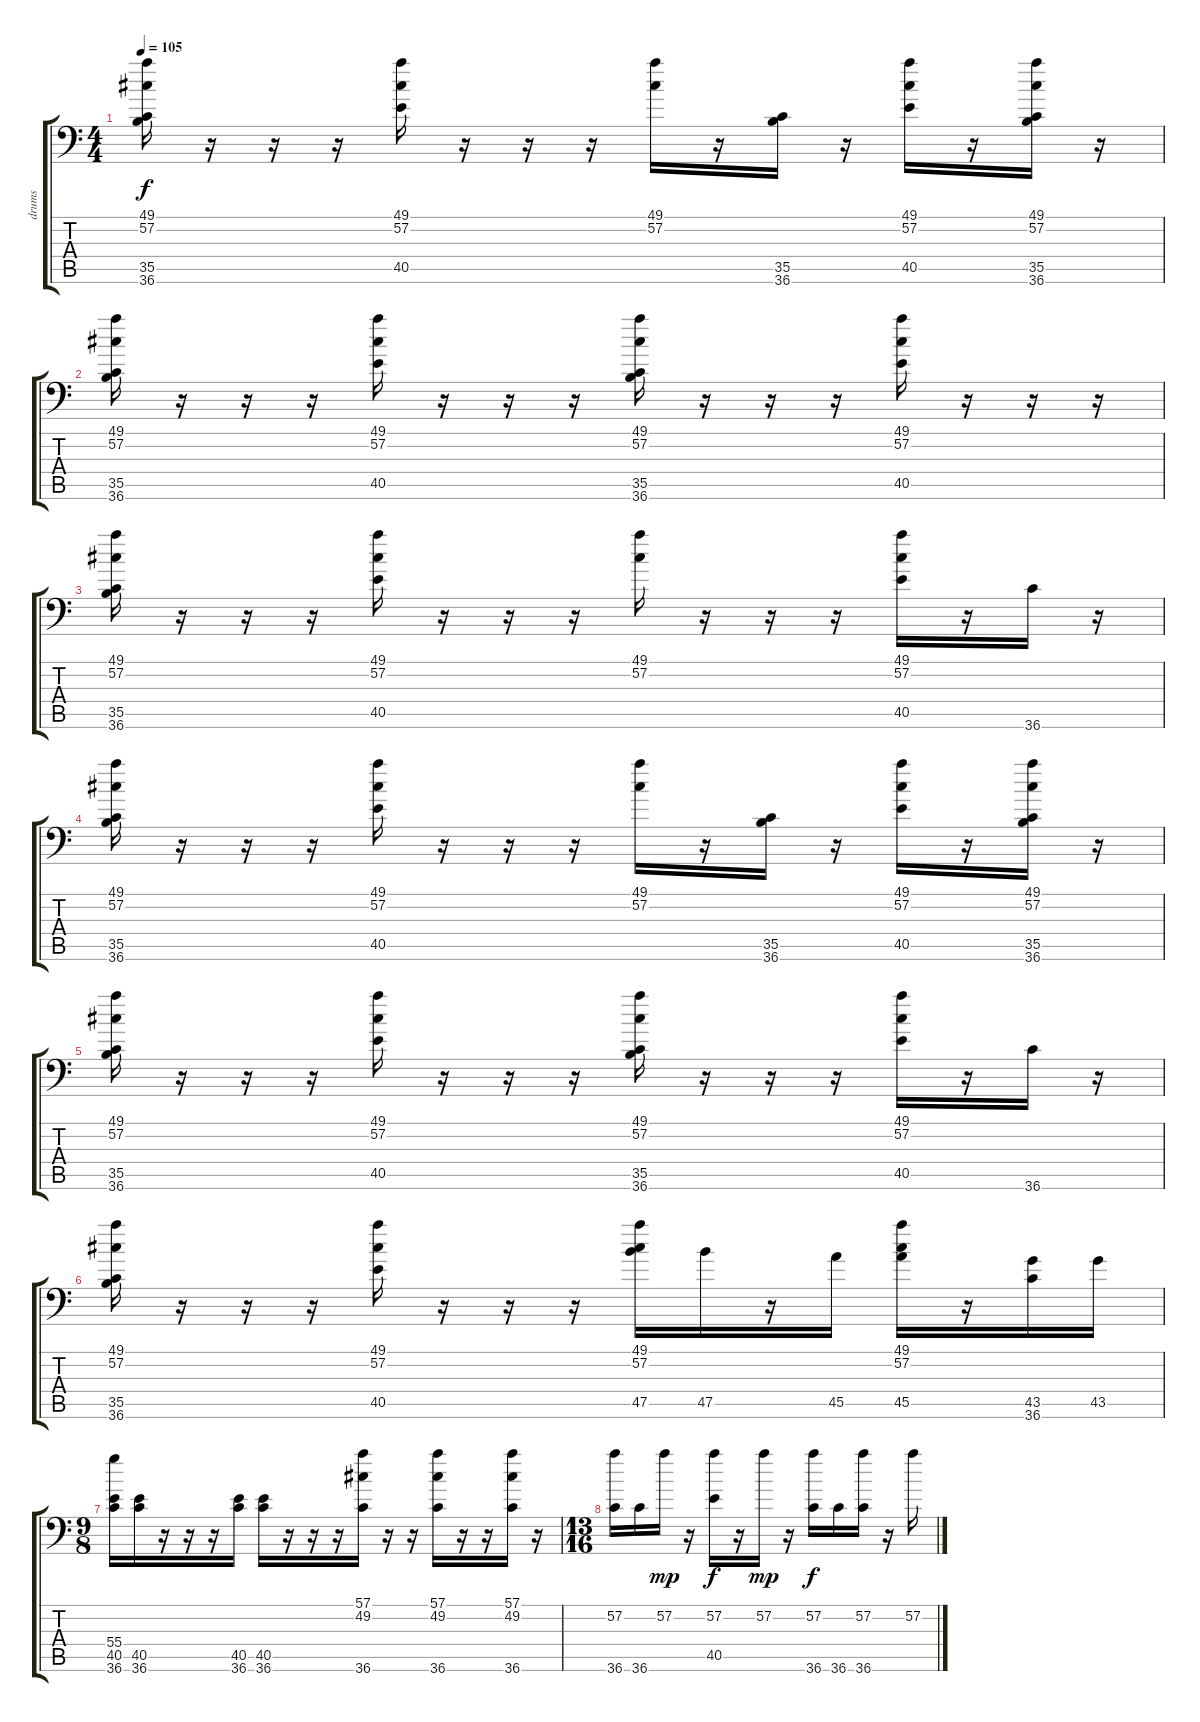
\track ("drums" "drums") {instrument acousticgrandpiano}
\staff {score tabs}
\tuning (C-1 C-1 C-1 C-1 C-1 C-1) {hide}
\ts (4 4)
\tempo 105
\clef f4
\ks c
(49.1 57.2 35.5 36.6).16{dy f} r.16 r.16 r.16 (49.1 57.2 40.5).16 r.16 r.16 r.16 (49.1 57.2).16 r.16 (35.5 36.6).16 r.16 (49.1 57.2 40.5).16 r.16 (49.1 57.2 35.5 36.6).16 r.16 |
(49.1 57.2 35.5 36.6).16 r.16 r.16 r.16 (49.1 57.2 40.5).16 r.16 r.16 r.16 (49.1 57.2 35.5 36.6).16 r.16 r.16 r.16 (49.1 57.2 40.5).16 r.16 r.16 r.16 |
(49.1 57.2 35.5 36.6).16 r.16 r.16 r.16 (49.1 57.2 40.5).16 r.16 r.16 r.16 (49.1 57.2).16 r.16 r.16 r.16 (49.1 57.2 40.5).16 r.16 36.6.16 r.16 |
(49.1 57.2 35.5 36.6).16 r.16 r.16 r.16 (49.1 57.2 40.5).16 r.16 r.16 r.16 (49.1 57.2).16 r.16 (35.5 36.6).16 r.16 (49.1 57.2 40.5).16 r.16 (49.1 57.2 35.5 36.6).16 r.16 |
(49.1 57.2 35.5 36.6).16 r.16 r.16 r.16 (49.1 57.2 40.5).16 r.16 r.16 r.16 (49.1 57.2 35.5 36.6).16 r.16 r.16 r.16 (49.1 57.2 40.5).16 r.16 36.6.16 r.16 |
(49.1 57.2 35.5 36.6).16 r.16 r.16 r.16 (49.1 57.2 40.5).16 r.16 r.16 r.16 (49.1 57.2 47.5).16 47.5.16 r.16 45.5.16 (49.1 57.2 45.5).16 r.16 (43.5 36.6).16 43.5.16 |
\ts (9 8)
(55.4 40.5 36.6).16 (40.5 36.6).16 r.16 r.16 r.16 (40.5 36.6).16 (40.5 36.6).16 r.16 r.16 r.16 (57.1 49.2 36.6).16 r.16 r.16 (57.1 49.2 36.6).16 r.16 r.16 (57.1 49.2 36.6).16 r.16 |
\ts (13 16)
(57.2 36.6).16 36.6.16 57.2.16{dy mp} r.16 (57.2 40.5).16{dy f} r.16 57.2.16{dy mp} r.16 (57.2 36.6).16{dy f} 36.6.16 (57.2 36.6).16 r.16 57.2.16
